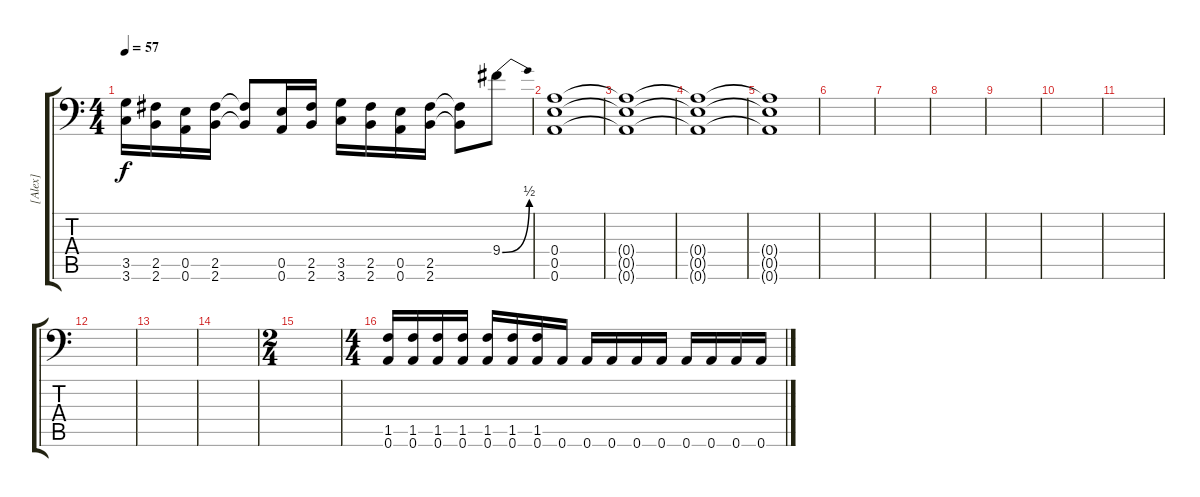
\track ("[Alex]" "[Alex]") {instrument distortionguitar}
\staff {score tabs}
\tuning (B3 Gb3 D3 A2 E2 A1) {hide}
\ts (4 4)
\tempo 57
\clef f4
\ks c
(3.5 3.6).16{dy f} (2.5 2.6).16 (0.5 0.6).16 (2.5 2.6).16 (2.5{t} 2.6{t}).8 (0.5 0.6).16 (2.5 2.6).16 (3.5 3.6).16 (2.5 2.6).16 (0.5 0.6).16 (2.5 2.6).16 (2.5{t} 2.6{t}).8 9.4{be (bend 0 0 60 2)}.8 |
(0.4 0.5 0.6).1 |
(0.4{t} 0.5{t} 0.6{t}).1 |
(0.4{t} 0.5{t} 0.6{t}).1{volume 0} |
(0.4{t} 0.5{t} 0.6{t}).1 |
|
|
|
|
|
|
|
|
|
\ts (2 4)
|
\ts (4 4)
(1.5 0.6).16{volume 14} (1.5 0.6).16 (1.5 0.6).16 (1.5 0.6).16 (1.5 0.6).16 (1.5 0.6).16 (1.5 0.6).16 0.6.16 0.6.16 0.6.16 0.6.16 0.6.16 0.6.16 0.6.16 0.6.16 0.6.16
